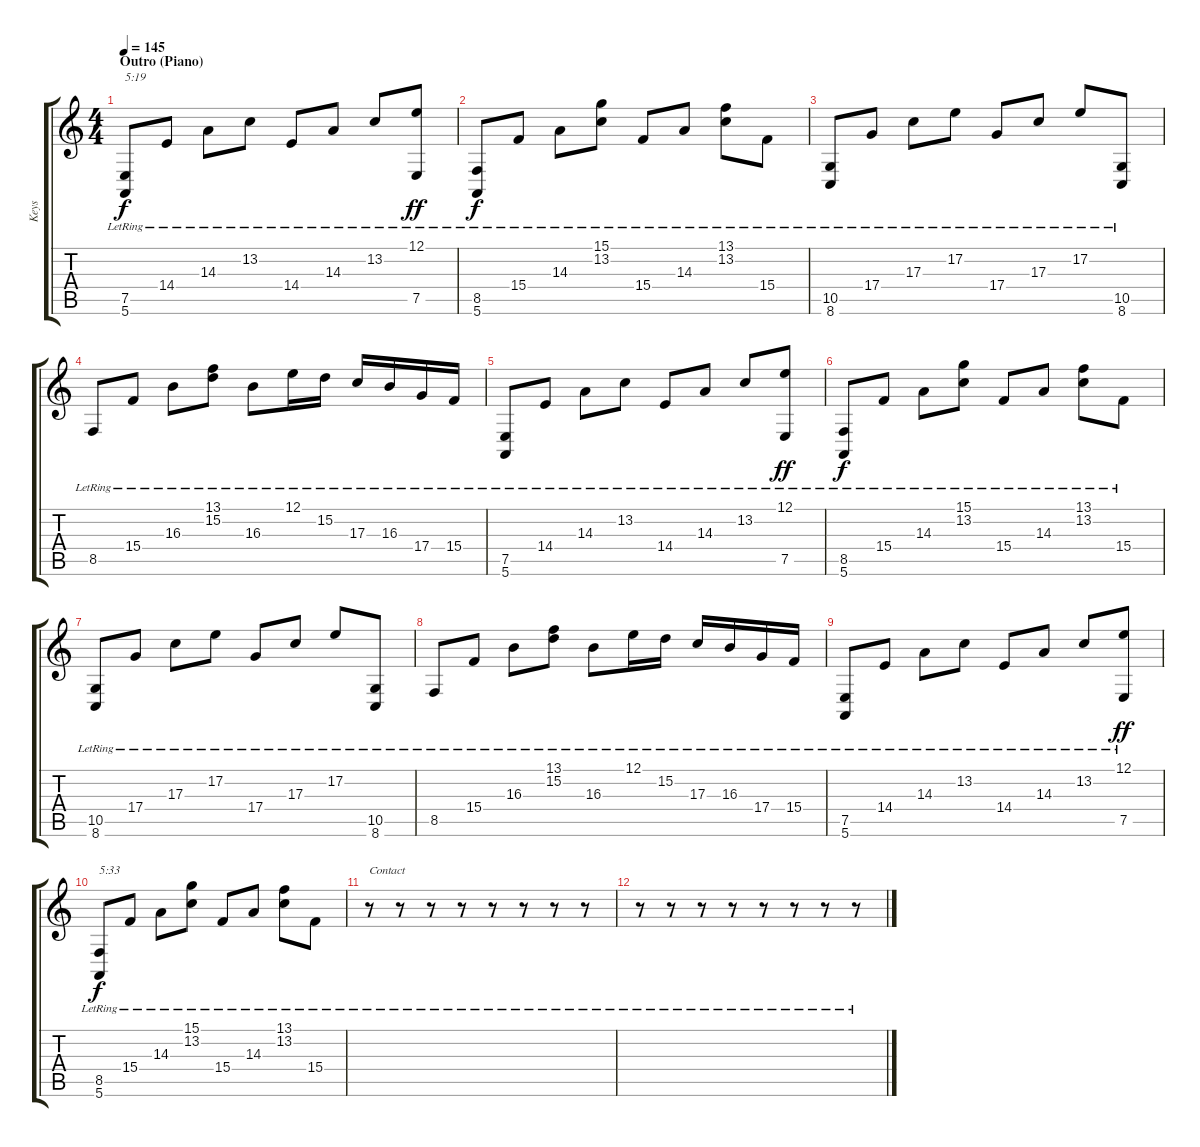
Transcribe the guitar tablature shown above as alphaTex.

\track ("Keys" "Keys") {instrument acousticgrandpiano}
\staff {score tabs}
\tuning (E4 B3 G3 D3 A2 E2) {hide}
\ts (4 4)
\section ("" "Outro (Piano)")
\tempo 145
\clef g2
\ks c
(7.5{lr} 5.6{lr}).8{txt "5:19" dy f volume 11 balance 2} 14.4{lr}.8 14.3{lr}.8 13.2{lr}.8 14.4{lr}.8 14.3{lr}.8 13.2{lr}.8 (12.1{lr} 7.5{lr}).8{dy ff} |
(8.5{lr} 5.6{lr}).8{dy f} 15.4{lr}.8 14.3{lr}.8 (15.1{lr} 13.2{lr}).8 15.4{lr}.8 14.3{lr}.8 (13.1{lr} 13.2{lr}).8 15.4{lr}.8 |
(10.5{lr} 8.6{lr}).8 17.4{lr}.8 17.3{lr}.8 17.2{lr}.8 17.4{lr}.8 17.3{lr}.8 17.2{lr}.8 (10.5 8.6{lr}).8 |
8.5{lr}.8 15.4{lr}.8 16.3{lr}.8 (13.1{lr} 15.2{lr}).8 16.3{lr}.8 12.1{lr}.16 15.2{lr}.16 17.3{lr}.16 16.3{lr}.16 17.4{lr}.16 15.4{lr}.16 |
(7.5{lr} 5.6{lr}).8{volume 5} 14.4{lr}.8 14.3{lr}.8 13.2{lr}.8 14.4{lr}.8 14.3{lr}.8 13.2{lr}.8 (12.1{lr} 7.5{lr}).8{dy ff} |
(8.5{lr} 5.6{lr}).8{dy f} 15.4{lr}.8 14.3{lr}.8 (15.1{lr} 13.2{lr}).8 15.4{lr}.8 14.3{lr}.8 (13.1{lr} 13.2{lr}).8 15.4{lr}.8 |
(10.5{lr} 8.6{lr}).8 17.4{lr}.8 17.3{lr}.8 17.2{lr}.8 17.4{lr}.8 17.3{lr}.8 17.2{lr}.8 (10.5 8.6{lr}).8 |
8.5{lr}.8 15.4{lr}.8 16.3{lr}.8 (13.1{lr} 15.2{lr}).8 16.3{lr}.8 12.1{lr}.16 15.2{lr}.16 17.3{lr}.16 16.3{lr}.16 17.4{lr}.16 15.4{lr}.16 |
(7.5{lr} 5.6{lr}).8{volume 0} 14.4{lr}.8 14.3{lr}.8 13.2{lr}.8 14.4{lr}.8 14.3{lr}.8 13.2{lr}.8 (12.1{lr} 7.5{lr}).8{dy ff} |
(8.5{lr} 5.6{lr}).8{txt "5:33" dy f} 15.4{lr}.8 14.3{lr}.8 (15.1{lr} 13.2{lr}).8 15.4{lr}.8 14.3{lr}.8 (13.1{lr} 13.2{lr}).8 15.4{lr}.8 |
r.8{txt "Contact"} r.8 r.8 r.8 r.8 r.8 r.8 r.8 |
r.8 r.8 r.8 r.8 r.8 r.8 r.8 r.8
